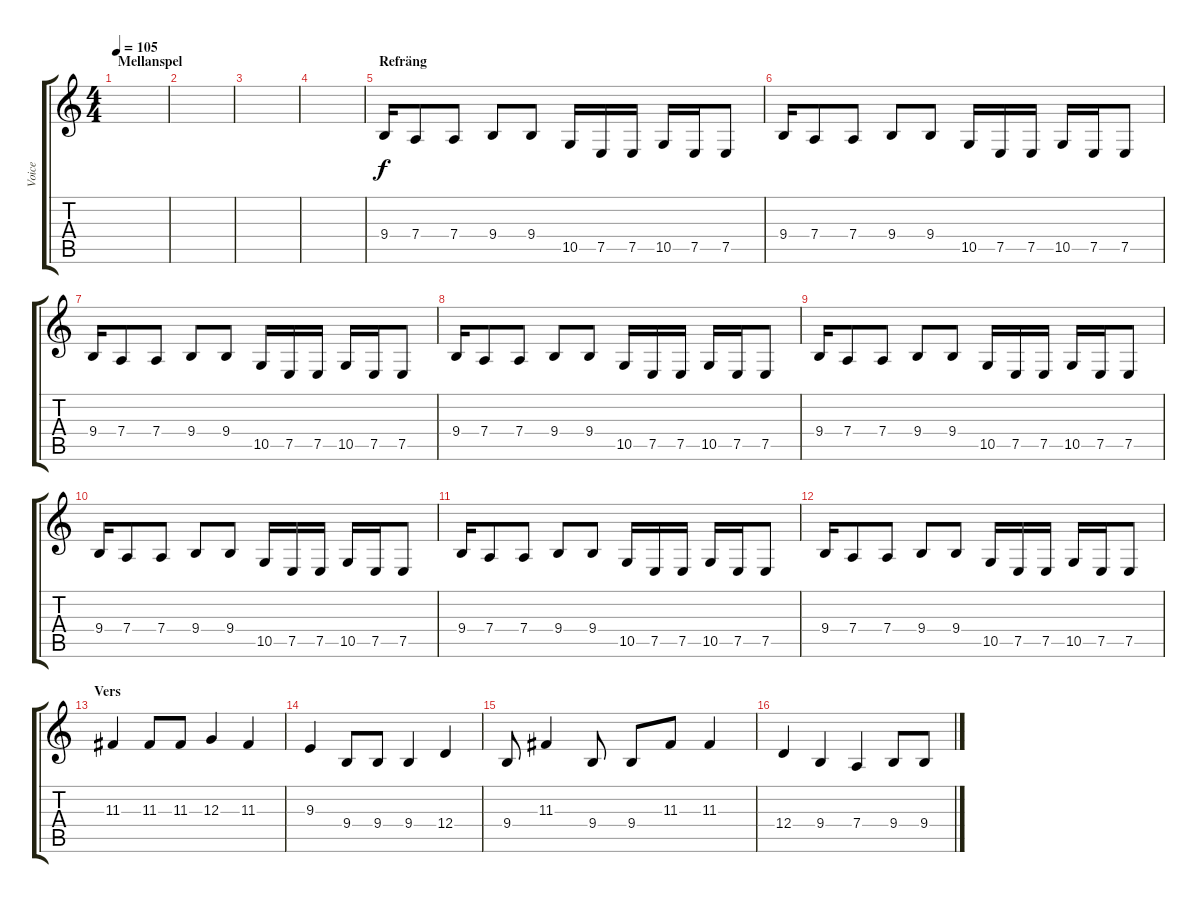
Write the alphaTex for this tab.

\track ("Voice" "Voice") {instrument flute}
\staff {score tabs}
\tuning (E4 B3 G3 D3 A2 E2) {hide}
\ts (4 4)
\section ("" "Mellanspel")
\tempo 105
\clef g2
\ks c
|
|
|
|
\section ("" "Refräng")
9.4.16 7.4.8 7.4.8 9.4.8 9.4.8 10.5.16 7.5.16 7.5.16 10.5.16 7.5.16 7.5.8 |
9.4.16 7.4.8 7.4.8 9.4.8 9.4.8 10.5.16 7.5.16 7.5.16 10.5.16 7.5.16 7.5.8 |
9.4.16 7.4.8 7.4.8 9.4.8 9.4.8 10.5.16 7.5.16 7.5.16 10.5.16 7.5.16 7.5.8 |
9.4.16 7.4.8 7.4.8 9.4.8 9.4.8 10.5.16 7.5.16 7.5.16 10.5.16 7.5.16 7.5.8 |
9.4.16 7.4.8 7.4.8 9.4.8 9.4.8 10.5.16 7.5.16 7.5.16 10.5.16 7.5.16 7.5.8 |
9.4.16 7.4.8 7.4.8 9.4.8 9.4.8 10.5.16 7.5.16 7.5.16 10.5.16 7.5.16 7.5.8 |
9.4.16 7.4.8 7.4.8 9.4.8 9.4.8 10.5.16 7.5.16 7.5.16 10.5.16 7.5.16 7.5.8 |
9.4.16 7.4.8 7.4.8 9.4.8 9.4.8 10.5.16 7.5.16 7.5.16 10.5.16 7.5.16 7.5.8 |
\section ("" "Vers")
11.3.4 11.3.8 11.3.8 12.3.4 11.3.4 |
9.3.4 9.4.8 9.4.8 9.4.4 12.4.4 |
9.4.8 11.3.4 9.4.8 9.4.8 11.3.8 11.3.4 |
12.4.4 9.4.4 7.4.4 9.4.8 9.4.8
